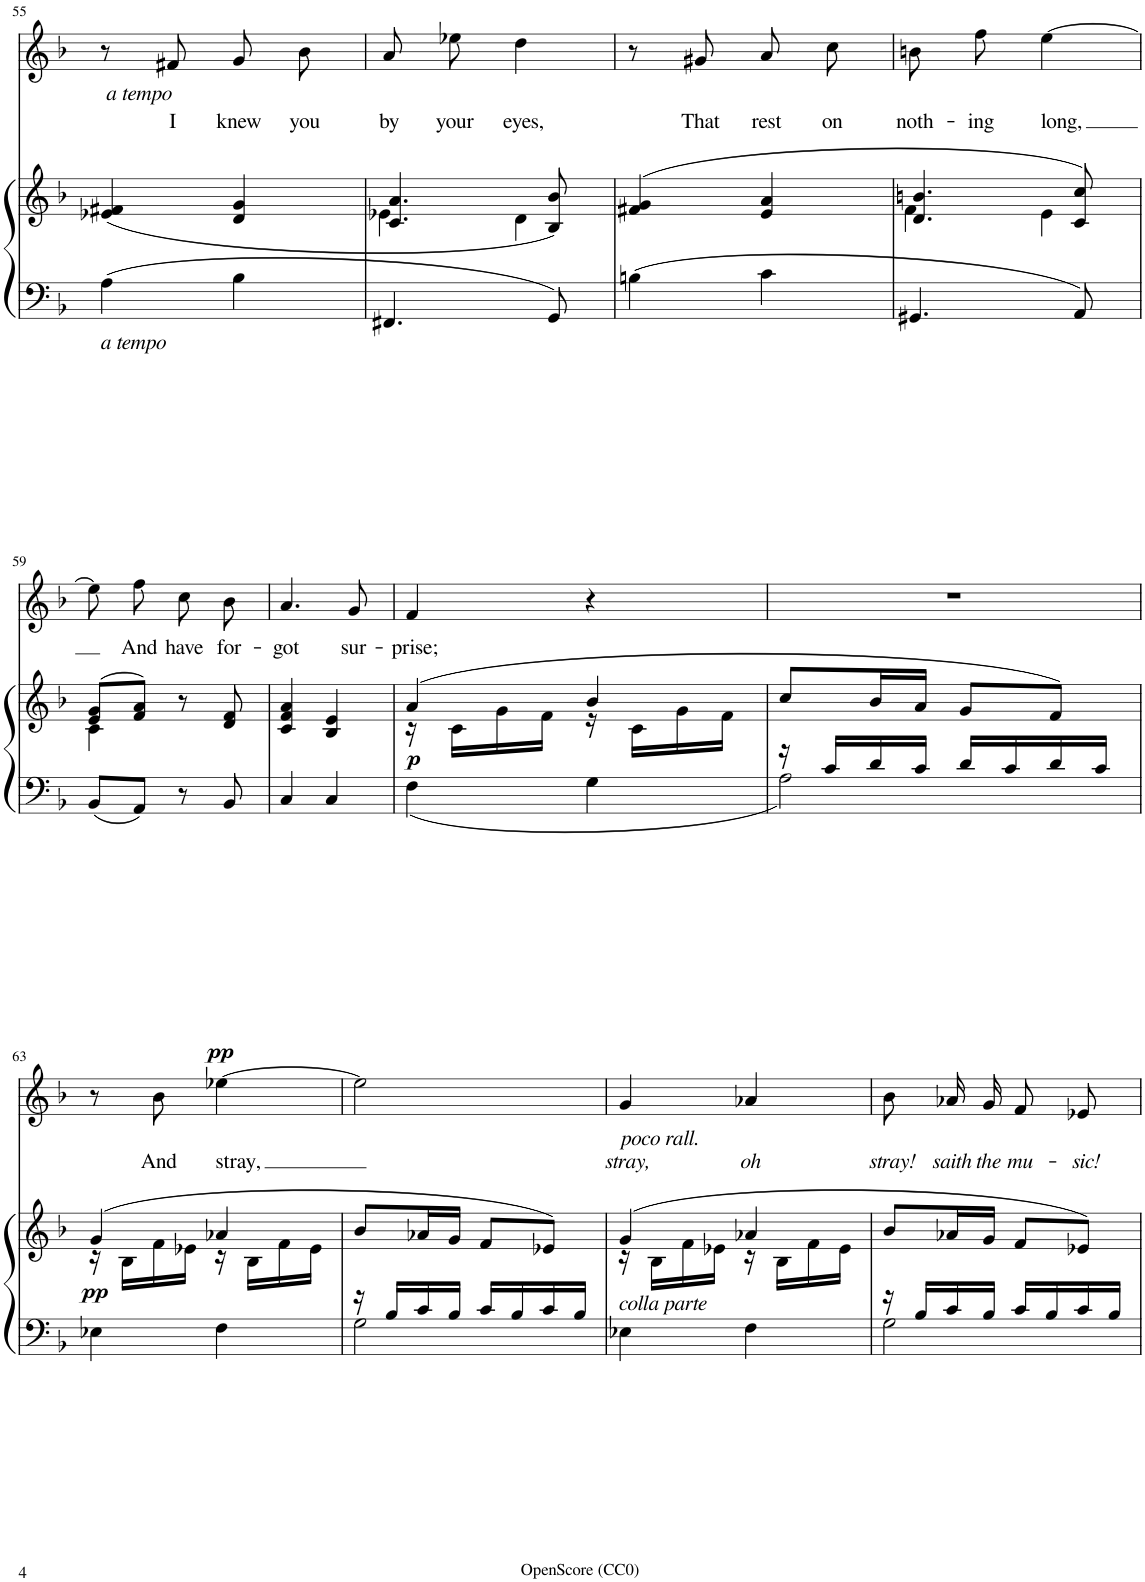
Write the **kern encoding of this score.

**kern	**kern	**dynam	**kern	**text	**dynam
*part2	*part2	*part2	*part1	*part1	*part1
*staff3	*staff2	*staff2/3	*staff1	*staff1	*staff1
*I"Piano	*	*	*I"Voice	*	*
*I'Pno	*	*	*	*	*
!!LO:PB:g=z
*clefF4	*clefG2	*	*clefG2	*	*
*k[b-]	*k[b-]	*	*k[b-]	*	*
*M2/4	*M2/4	*	*M2/4	*	*
=55	=55	=55	=55	=55	=55
!	!	!	!LO:TX:b:i:t=a tempo	!	!
!LO:TX:b:i:t=a tempo	!	!	!	!	!
4A\	(<4e-X/ 4f#X/	.	8r	.	.
!	!	!	!	!LO:LY:b	!
.	.	.	8f#X/	I	.
!	!	!	!	!LO:LY:b	!
4B-\	4d/ 4g/	.	8g/L	knew	.
!	!	!	!	!LO:LY:b	!
.	.	.	8b-/J	you	.
=56	=56	=56	=56	=56	=56
*	*^	*	*	*	*
!	!	!	!	!	!LO:LY:b	!
4.FF#X/	4.c/ 4.a/	4e-X\	.	8a\L	by	.
!	!	!	!	!	!LO:LY:b	!
.	.	.	.	8ee-X\J	your	.
!	!	!	!	!	!LO:LY:b	!
.	.	4d\	.	4dd\	eyes,	.
8GG/	8B-/ 8b-/)	.	.	.	.	.
*	*v	*v	*	*	*	*
=57	=57	=57	=57	=57	=57
4Bn\	(4f#X/ 4g/	.	8r	.	.
!	!	!	!	!LO:LY:b	!
.	.	.	8g#X/	That	.
!	!	!	!	!LO:LY:b	!
4c\	4e/ 4a/	.	8a\L	rest	.
!	!	!	!	!LO:LY:b	!
.	.	.	8cc\J	on	.
=58	=58	=58	=58	=58	=58
*	*^	*	*	*	*
!	!	!	!	!	!LO:LY:b	!
4.GG#X/	4.d/ 4.bn/	4f\	.	8bn\L	noth-	.
!	!	!	!	!	!LO:LY:b	!
.	.	.	.	8ff\J	-ing	.
!	!	!	!	!	!LO:LY:b	!
.	.	4e\	.	[4ee\	long,	.
8AA/	8c/ 8cc/)	.	.	.	.	.
!!LO:LB:g=z
=59	=59	=59	=59	=59	=59	=59
8BB-/L	(>8e/ 8g/L	4c\	.	8ee\L]	.	.
!	!	!	!	!	!LO:LY:b	!
8AA/J	8f/ 8a/J)	.	.	8ff\J	And	.
!	!	!	!	!	!LO:LY:b	!
8r	8r	4ryy	.	8cc\L	have	.
!	!	!	!	!	!LO:LY:b	!
8BB-/	8d/ 8f/	.	.	8b-\J	for-	.
*	*v	*v	*	*	*	*
=60	=60	=60	=60	=60	=60
!	!	!	!	!LO:LY:b	!
4C/	4c/ 4f/ 4a/	.	4.a/	-got	.
4C/	4B-/ 4e/	.	.	.	.
!	!	!	!	!LO:LY:b	!
.	.	.	8g/	sur-	.
=61	=61	=61	=61	=61	=61
*	*^	*	*	*	*
!	!	!	!LO:DY:b	!	!LO:LY:b	!
4F\	(4a/	16r	p	4f/	-prise;	.
.	.	16c\LL	.	.	.	.
.	.	16g\	.	.	.	.
.	.	16f\JJ	.	.	.	.
4G\	4b-/	16r	.	4r	.	.
.	.	16c\LL	.	.	.	.
.	.	16g\	.	.	.	.
.	.	16f\JJ	.	.	.	.
*	*v	*v	*	*	*	*
=62	=62	=62	=62	=62	=62
*^	*	*	*	*	*
16r	2A\	8cc/L	.	2r	.	.
16c/LL	.	.	.	.	.	.
16d/	.	16b-/L	.	.	.	.
16c/JJ	.	16a/JJ	.	.	.	.
16d/LL	.	8g/L	.	.	.	.
16c/	.	.	.	.	.	.
16d/	.	8f/J)	.	.	.	.
16c/JJ	.	.	.	.	.	.
*v	*v	*	*	*	*	*
!!LO:LB:g=z
=63	=63	=63	=63	=63	=63
*	*^	*	*	*	*
!	!	!	!LO:DY:b	!	!	!
4E-X\	(4g/	16r	pp	8r	.	.
.	.	16B-\LL	.	.	.	.
!	!	!	!	!	!LO:LY:b	!
.	.	16f\	.	8b-\	And	.
.	.	16e-X\JJ	.	.	.	.
!	!	!	!	!	!LO:LY:b	!LO:DY:a
4F\	4a-X/	16r	.	[4ee-X\	stray,	pp
.	.	16B-\LL	.	.	.	.
.	.	16f\	.	.	.	.
.	.	16e-\JJ	.	.	.	.
*	*v	*v	*	*	*	*
=64	=64	=64	=64	=64	=64
*^	*	*	*	*	*
16r	2G\	8b-/L	.	2ee-\]	.	.
16B-/LL	.	.	.	.	.	.
16c/	.	16a-X/L	.	.	.	.
16B-/JJ	.	16g/JJ	.	.	.	.
16c/LL	.	8f/L	.	.	.	.
16B-/	.	.	.	.	.	.
16c/	.	8e-X/J)	.	.	.	.
16B-/JJ	.	.	.	.	.	.
*v	*v	*	*	*	*	*
=65	=65	=65	=65	=65	=65
*	*^	*	*	*	*
!	!	!	!	!LO:TX:b:i:t=poco rall.	!	!
!	!LO:TX:b:i:t=colla parte	!	!	!	!	!
!	!	!	!	!	!LO:LY:b	!
4E-X\	(4g/	16r	.	4g/	stray,	.
.	.	16B-\LL	.	.	.	.
.	.	16f\	.	.	.	.
.	.	16e-X\JJ	.	.	.	.
!	!	!	!	!	!LO:LY:b	!
4F\	4a-X/	16r	.	4a-X/	oh	.
.	.	16B-\LL	.	.	.	.
.	.	16f\	.	.	.	.
.	.	16e-\JJ	.	.	.	.
=66	=66	=66	=66	=66	=66	=66
*^	*	*	*	*	*	*
!	!	!	!	!	!	!LO:LY:b	!
*	*	*v	*v	*	*	*	*
16r	2G\	8b-/L	.	8b-/L	stray!	.
16B-/LL	.	.	.	.	.	.
!	!	!	!	!	!LO:LY:b	!
16c/	.	16a-X/L	.	16a-X/L	saith	.
!	!	!	!	!	!LO:LY:b	!
16B-/JJ	.	16g/JJ	.	16g/JJ	the	.
!	!	!	!	!	!LO:LY:b	!
16c/LL	.	8f/L	.	8f/L	mu-	.
16B-/	.	.	.	.	.	.
!	!	!	!	!	!LO:LY:b	!
16c/	.	8e-X/J)	.	8e-X/J	-sic!	.
16B-/JJ	.	.	.	.	.	.
*v	*v	*	*	*	*	*
=	=	=	=	=	=
*-	*-	*-	*-	*-	*-
